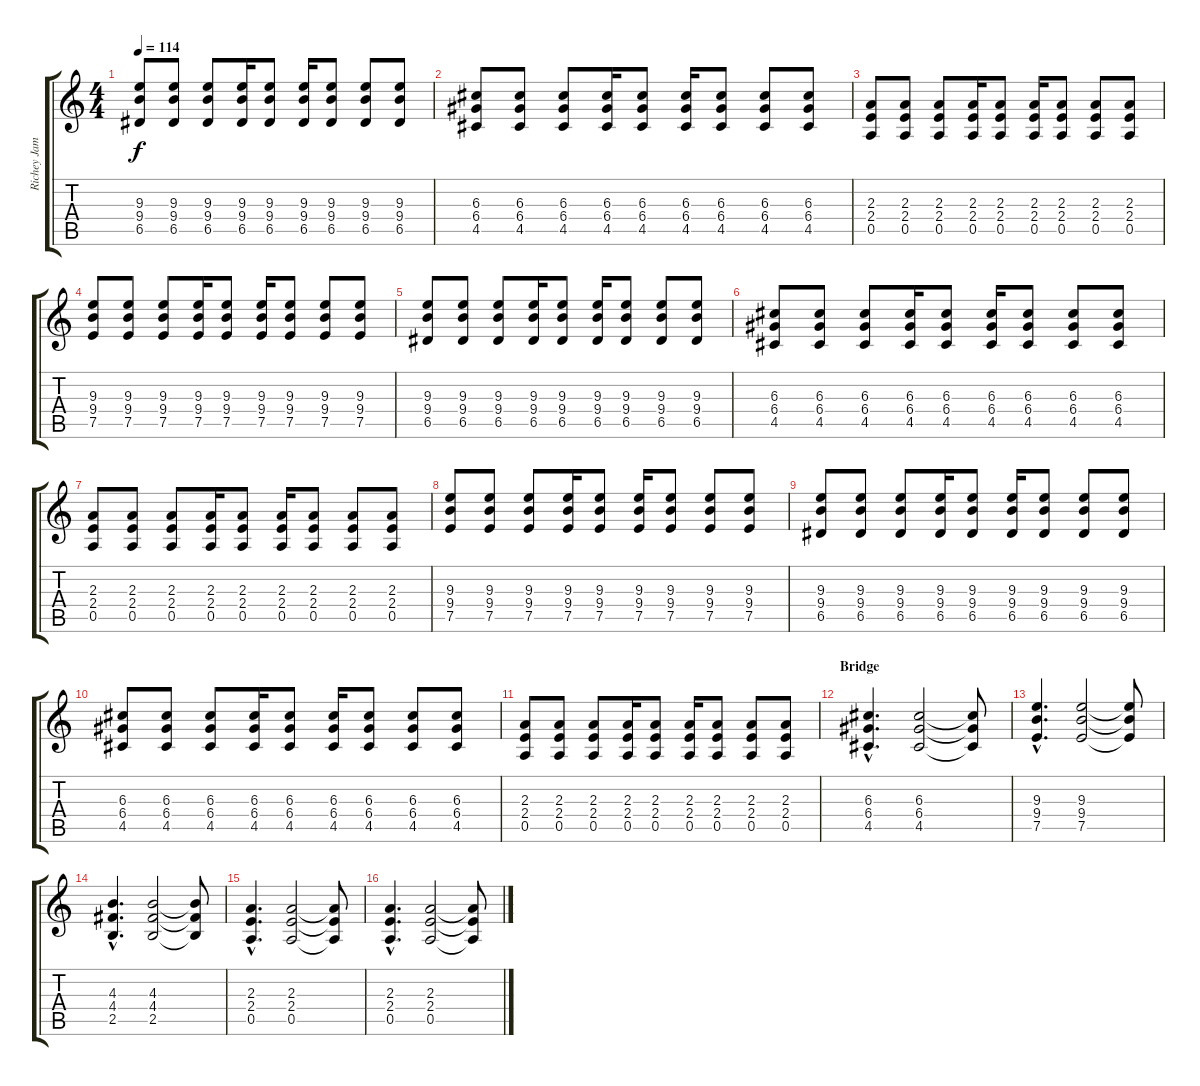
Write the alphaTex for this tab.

\track ("Richey James Edwards" "Richey Jam") {instrument distortionguitar}
\staff {score tabs}
\tuning (E4 B3 G3 D3 A2 E2) {hide}
\ts (4 4)
\tempo 114
\clef g2
\ks c
(9.3 9.4 6.5).8{dy f} (9.3 9.4 6.5).8 (9.3 9.4 6.5).8 (9.3 9.4 6.5).16 (9.3 9.4 6.5).8 (9.3 9.4 6.5).16 (9.3 9.4 6.5).8 (9.3 9.4 6.5).8 (9.3 9.4 6.5).8 |
(6.3 6.4 4.5).8 (6.3 6.4 4.5).8 (6.3 6.4 4.5).8 (6.3 6.4 4.5).16 (6.3 6.4 4.5).8 (6.3 6.4 4.5).16 (6.3 6.4 4.5).8 (6.3 6.4 4.5).8 (6.3 6.4 4.5).8 |
(2.3 2.4 0.5).8 (2.3 2.4 0.5).8 (2.3 2.4 0.5).8 (2.3 2.4 0.5).16 (2.3 2.4 0.5).8 (2.3 2.4 0.5).16 (2.3 2.4 0.5).8 (2.3 2.4 0.5).8 (2.3 2.4 0.5).8 |
(9.3 9.4 7.5).8 (9.3 9.4 7.5).8 (9.3 9.4 7.5).8 (9.3 9.4 7.5).16 (9.3 9.4 7.5).8 (9.3 9.4 7.5).16 (9.3 9.4 7.5).8 (9.3 9.4 7.5).8 (9.3 9.4 7.5).8 |
(9.3 9.4 6.5).8 (9.3 9.4 6.5).8 (9.3 9.4 6.5).8 (9.3 9.4 6.5).16 (9.3 9.4 6.5).8 (9.3 9.4 6.5).16 (9.3 9.4 6.5).8 (9.3 9.4 6.5).8 (9.3 9.4 6.5).8 |
(6.3 6.4 4.5).8 (6.3 6.4 4.5).8 (6.3 6.4 4.5).8 (6.3 6.4 4.5).16 (6.3 6.4 4.5).8 (6.3 6.4 4.5).16 (6.3 6.4 4.5).8 (6.3 6.4 4.5).8 (6.3 6.4 4.5).8 |
(2.3 2.4 0.5).8 (2.3 2.4 0.5).8 (2.3 2.4 0.5).8 (2.3 2.4 0.5).16 (2.3 2.4 0.5).8 (2.3 2.4 0.5).16 (2.3 2.4 0.5).8 (2.3 2.4 0.5).8 (2.3 2.4 0.5).8 |
(9.3 9.4 7.5).8 (9.3 9.4 7.5).8 (9.3 9.4 7.5).8 (9.3 9.4 7.5).16 (9.3 9.4 7.5).8 (9.3 9.4 7.5).16 (9.3 9.4 7.5).8 (9.3 9.4 7.5).8 (9.3 9.4 7.5).8 |
(9.3 9.4 6.5).8 (9.3 9.4 6.5).8 (9.3 9.4 6.5).8 (9.3 9.4 6.5).16 (9.3 9.4 6.5).8 (9.3 9.4 6.5).16 (9.3 9.4 6.5).8 (9.3 9.4 6.5).8 (9.3 9.4 6.5).8 |
(6.3 6.4 4.5).8 (6.3 6.4 4.5).8 (6.3 6.4 4.5).8 (6.3 6.4 4.5).16 (6.3 6.4 4.5).8 (6.3 6.4 4.5).16 (6.3 6.4 4.5).8 (6.3 6.4 4.5).8 (6.3 6.4 4.5).8 |
(2.3 2.4 0.5).8 (2.3 2.4 0.5).8 (2.3 2.4 0.5).8 (2.3 2.4 0.5).16 (2.3 2.4 0.5).8 (2.3 2.4 0.5).16 (2.3 2.4 0.5).8 (2.3 2.4 0.5).8 (2.3 2.4 0.5).8 |
\section ("" "Bridge")
(6.3{hac} 6.4{hac} 4.5{hac}).4{d} (6.3 6.4 4.5).2 (6.3{t} 6.4{t} 4.5{t}).8 |
(9.3{hac} 9.4{hac} 7.5{hac}).4{d} (9.3 9.4 7.5).2 (9.3{t} 9.4{t} 7.5{t}).8 |
(4.3{hac} 4.4{hac} 2.5{hac}).4{d} (4.3 4.4 2.5).2 (4.3{t} 4.4{t} 2.5{t}).8 |
(2.3{hac} 2.4{hac} 0.5{hac}).4{d} (2.3 2.4 0.5).2 (2.3{t} 2.4{t} 0.5{t}).8 |
(2.3{hac} 2.4{hac} 0.5{hac}).4{d} (2.3 2.4 0.5).2 (2.3{t} 2.4{t} 0.5{t}).8
